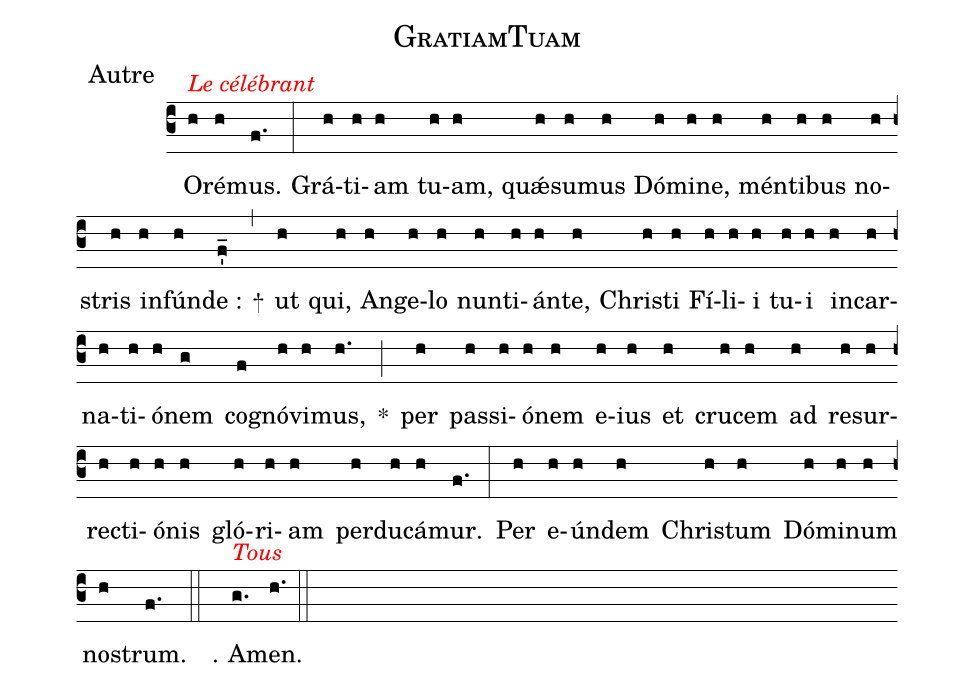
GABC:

name:GratiamTuam;
office-part:Autre;
%%
(c3) <alt>\rubrica{Le célébrant}</alt>
<v>\ </v>{O}(h)ré(h)mus.(f.) (:)

Grá(h)ti(h)am(h) tu(h)am,(h) quǽ(h)su(h)mus(h) Dó(h)mi(h)ne,(h) mén(h)ti(h)bus(h) no(h)stris(h) in(h)fún(h)de :(f'_) +(,)
ut(h) qui,(h) An(h)ge(h)lo(h) nun(h)ti(h)án(h)te,(h) Chri(h)sti(h) Fí(h)li(h)i(h) tu(h)i(h) in(h)car(h)na(h)ti(h)ó(h)nem(g) co(f)gnó(h)vi(h)mus,(h.) *(;)
per(h) pas(h)si(h)ó(h)nem(h) e(h)ius(h) et(h) cru(h)cem(h) ad(h) re(h)sur(h)re(h)cti(h)ó(h)nis(h) gló(h)ri(h)am(h) per(h)du(h)cá(h)mur.(f.) (:)

Per(h) e(h)ún(h)dem(h) Chri(h)stum(h) Dó(h)mi(h)num(h) no(h)strum.(f.) (::)

<alt>\rubrica{Tous}</alt>
℟.
A(g.)men.(h.) (::)
